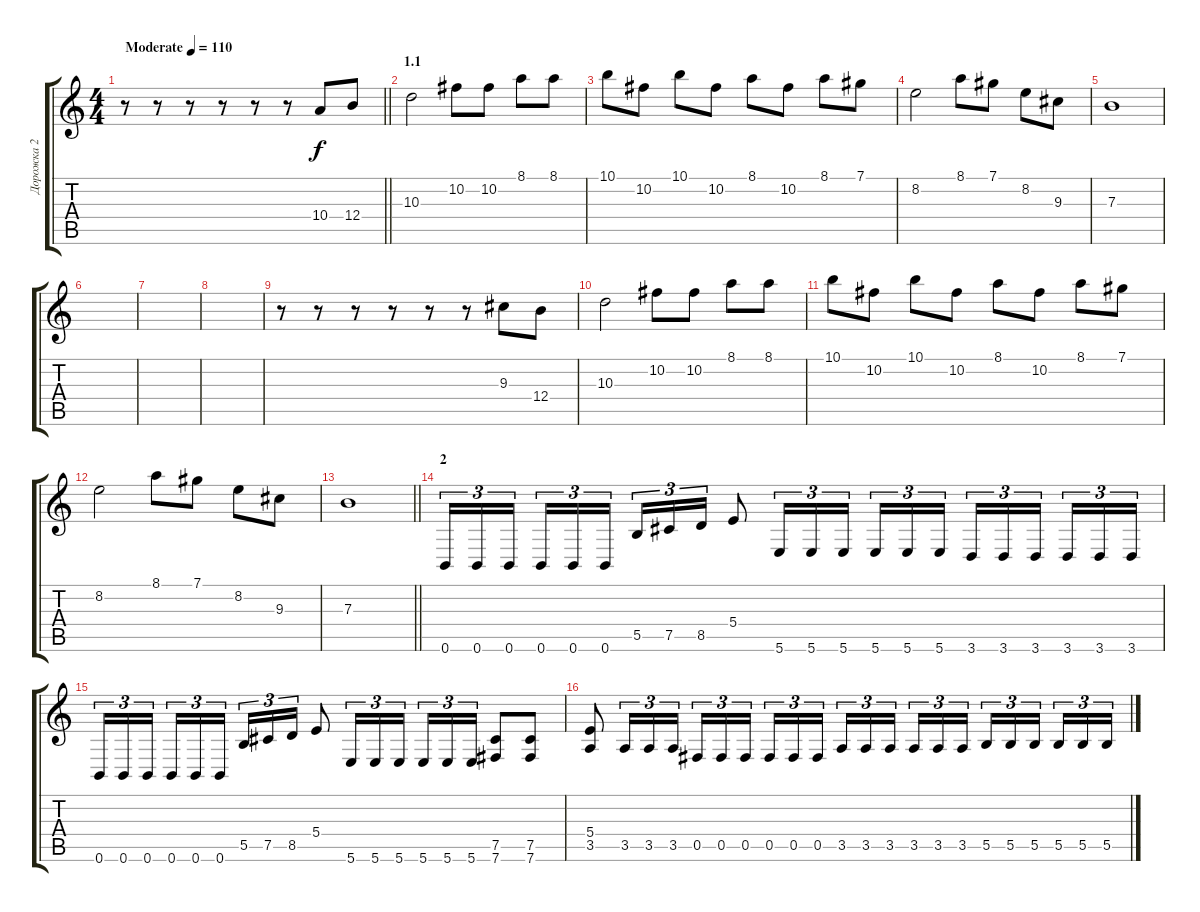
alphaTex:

\track ("Дорожка 2" "Дорожка 2") {instrument distortionguitar}
\staff {score tabs}
\tuning (Db4 Ab3 E3 B2 Gb2 B1) {hide}
\ts (4 4)
\tempo (110 "Moderate")
\clef g2
\barLineRight lightlight
\ks c
r.8{dy f instrument distortionguitar} r.8 r.8 r.8 r.8 r.8 10.4.8 12.4.8 |
\section ("" "1.1")
10.3.2 10.2.8 10.2.8 8.1.8 8.1.8 |
10.1.8 10.2.8 10.1.8 10.2.8 8.1.8 10.2.8 8.1.8 7.1.8 |
8.2.2 8.1.8 7.1.8 8.2.8 9.3.8 |
7.3.1 |
|
|
|
r.8 r.8 r.8 r.8 r.8 r.8 9.3.8 12.4.8 |
10.3.2 10.2.8 10.2.8 8.1.8 8.1.8 |
10.1.8 10.2.8 10.1.8 10.2.8 8.1.8 10.2.8 8.1.8 7.1.8 |
8.2.2 8.1.8 7.1.8 8.2.8 9.3.8 |
\barLineRight lightlight
7.3.1 |
\section ("" "2")
0.6.16{tu (3 2)} 0.6.16{tu (3 2)} 0.6.16{tu (3 2) beam splitsecondary} 0.6.16{tu (3 2)} 0.6.16{tu (3 2)} 0.6.16{tu (3 2)} 5.5.16{tu (3 2)} 7.5.16{tu (3 2)} 8.5.16{tu (3 2)} 5.4.8 5.6.16{tu (3 2)} 5.6.16{tu (3 2)} 5.6.16{tu (3 2) beam splitsecondary} 5.6.16{tu (3 2)} 5.6.16{tu (3 2)} 5.6.16{tu (3 2)} 3.6.16{tu (3 2)} 3.6.16{tu (3 2)} 3.6.16{tu (3 2) beam splitsecondary} 3.6.16{tu (3 2)} 3.6.16{tu (3 2)} 3.6.16{tu (3 2)} |
0.6.16{tu (3 2)} 0.6.16{tu (3 2)} 0.6.16{tu (3 2) beam splitsecondary} 0.6.16{tu (3 2)} 0.6.16{tu (3 2)} 0.6.16{tu (3 2)} 5.5.16{tu (3 2)} 7.5.16{tu (3 2)} 8.5.16{tu (3 2)} 5.4.8 5.6.16{tu (3 2)} 5.6.16{tu (3 2)} 5.6.16{tu (3 2) beam splitsecondary} 5.6.16{tu (3 2)} 5.6.16{tu (3 2)} 5.6.16{tu (3 2)} (7.5 7.6).8 (7.5 7.6).8 |
(5.4 3.5).8 3.5.16{tu (3 2)} 3.5.16{tu (3 2)} 3.5.16{tu (3 2)} 0.5.16{tu (3 2)} 0.5.16{tu (3 2)} 0.5.16{tu (3 2) beam splitsecondary} 0.5.16{tu (3 2)} 0.5.16{tu (3 2)} 0.5.16{tu (3 2)} 3.5.16{tu (3 2)} 3.5.16{tu (3 2)} 3.5.16{tu (3 2) beam splitsecondary} 3.5.16{tu (3 2)} 3.5.16{tu (3 2)} 3.5.16{tu (3 2)} 5.5.16{tu (3 2)} 5.5.16{tu (3 2)} 5.5.16{tu (3 2) beam splitsecondary} 5.5.16{tu (3 2)} 5.5.16{tu (3 2)} 5.5.16{tu (3 2)}
